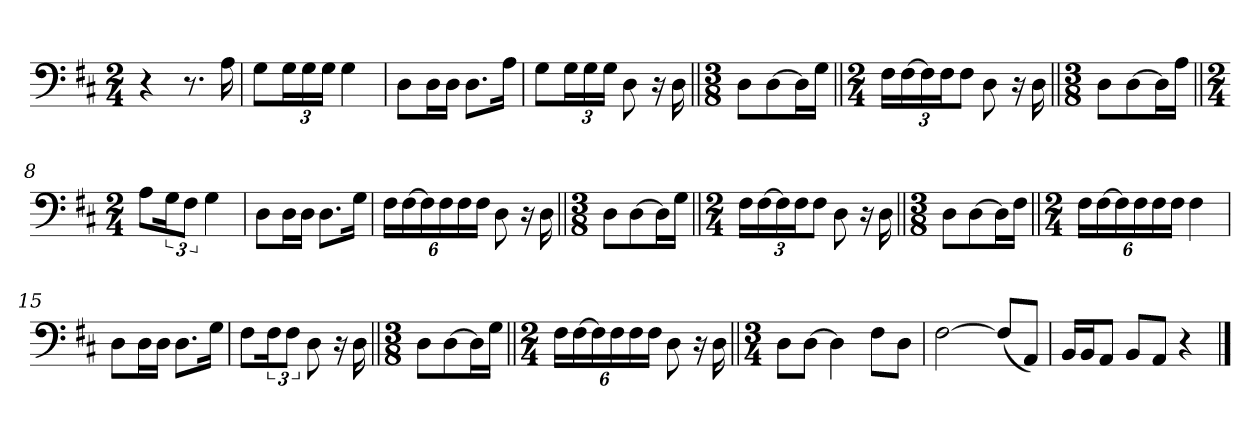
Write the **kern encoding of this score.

**kern
*part1
*staff1
*clefF4
*k[f#c#]
*M2/4
=1
4r
8.r
16A\
=2
8G\L
24G\L
24G\
24G\JJ
4G\
=3
8D\L
16D\L
16D\JJ
8.D\L
16A\Jk
=4
8G\L
24G\L
24G\
24G\JJ
8D\
16r
16D\
=5||
*M3/8
8D\L
[8D\
16D\L]
16G\JJ
=6||
*M2/4
24F#\LL
[24F#\
24F#\]
24F#\J
12F#\J
8D\
16r
16D\
=7||
*M3/8
8D\L
[8D\
16D\L]
16A\JJ
=8||
*M2/4
8A\L
24G\K
12F#\J
4G\
=9
8D\L
16D\L
16D\JJ
8.D\L
16G\Jk
=10
24F#\LL
[24F#\
24F#\]
24F#\
24F#\
24F#\JJ
8D\
16r
16D\
=11||
*M3/8
8D\L
[8D\
16D\L]
16G\JJ
=12||
*M2/4
24F#\LL
[24F#\
24F#\]
24F#\J
12F#\J
8D\
16r
16D\
=13||
*M3/8
8D\L
[8D\
16D\L]
16F#\JJ
=14||
*M2/4
24F#\LL
[24F#\
24F#\]
24F#\
24F#\
24F#\JJ
4F#\
=15
8D\L
16D\L
16D\JJ
8.D\L
16G\Jk
=16
8F#\L
24F#\K
12F#\J
8D\
16r
16D\
=17||
*M3/8
8D\L
[8D\
16D\L]
16G\JJ
=18||
*M2/4
24F#\LL
[24F#\
24F#\]
24F#\
24F#\
24F#\JJ
8D\
16r
16D\
=19||
*M3/4
8D\L
[8D\J
4D\]
8F#\L
8D\J
=20
[2F#\
(8F#/L]
8AA/J)
=21
16BB/LL
16BB/J
8AA/J
8BB/L
8AA/J
4r
==
*-
